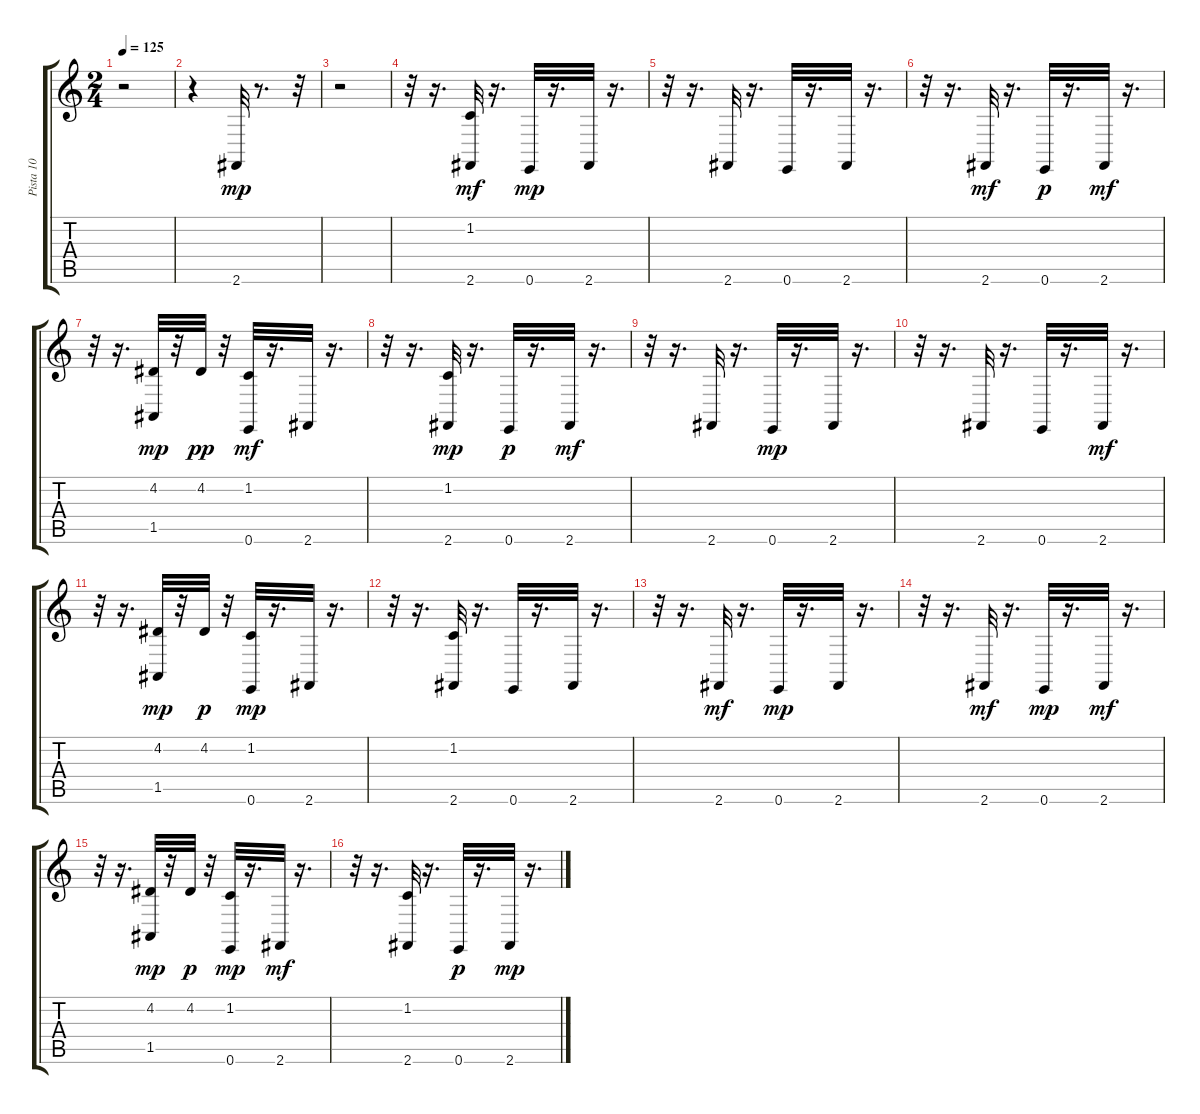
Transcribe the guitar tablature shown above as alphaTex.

\track ("Pista 10" "Pista 10") {instrument acousticgrandpiano}
\staff {score tabs}
\tuning (E4 B3 G3 D3 A2 E2) {hide}
\ts (2 4)
\tempo 125
\clef g2
\ks c
r.2{dy mf} |
r.4 2.6.32{dy mp} r.8{d} r.32 |
r.2 |
r.32 r.16{d} (1.2 2.6).32{dy mf} r.16{d} 0.6.32{dy mp} r.16{d} 2.6.32 r.16{d} |
r.32 r.16{d} 2.6.32 r.16{d} 0.6.32 r.16{d} 2.6.32 r.16{d} |
r.32 r.16{d} 2.6.32{dy mf} r.16{d} 0.6.32{dy p} r.16{d} 2.6.32{dy mf} r.16{d} |
r.32 r.16{d} (4.2 1.5).32{dy mp} r.32 4.2.32{dy pp} r.32 (1.2 0.6).32{dy mf} r.16{d} 2.6.32 r.16{d} |
r.32 r.16{d} (1.2 2.6).32{dy mp} r.16{d} 0.6.32{dy p} r.16{d} 2.6.32{dy mf} r.16{d} |
r.32 r.16{d} 2.6.32 r.16{d} 0.6.32{dy mp} r.16{d} 2.6.32 r.16{d} |
r.32 r.16{d} 2.6.32 r.16{d} 0.6.32 r.16{d} 2.6.32{dy mf} r.16{d} |
r.32 r.16{d} (4.2 1.5).32{dy mp} r.32 4.2.32{dy p} r.32 (1.2 0.6).32{dy mp} r.16{d} 2.6.32 r.16{d} |
r.32 r.16{d} (1.2 2.6).32 r.16{d} 0.6.32 r.16{d} 2.6.32 r.16{d} |
r.32 r.16{d} 2.6.32{dy mf} r.16{d} 0.6.32{dy mp} r.16{d} 2.6.32 r.16{d} |
r.32 r.16{d} 2.6.32{dy mf} r.16{d} 0.6.32{dy mp} r.16{d} 2.6.32{dy mf} r.16{d} |
r.32 r.16{d} (4.2 1.5).32{dy mp} r.32 4.2.32{dy p} r.32 (1.2 0.6).32{dy mp} r.16{d} 2.6.32{dy mf} r.16{d} |
r.32 r.16{d} (1.2 2.6).32 r.16{d} 0.6.32{dy p} r.16{d} 2.6.32{dy mp} r.16{d}
